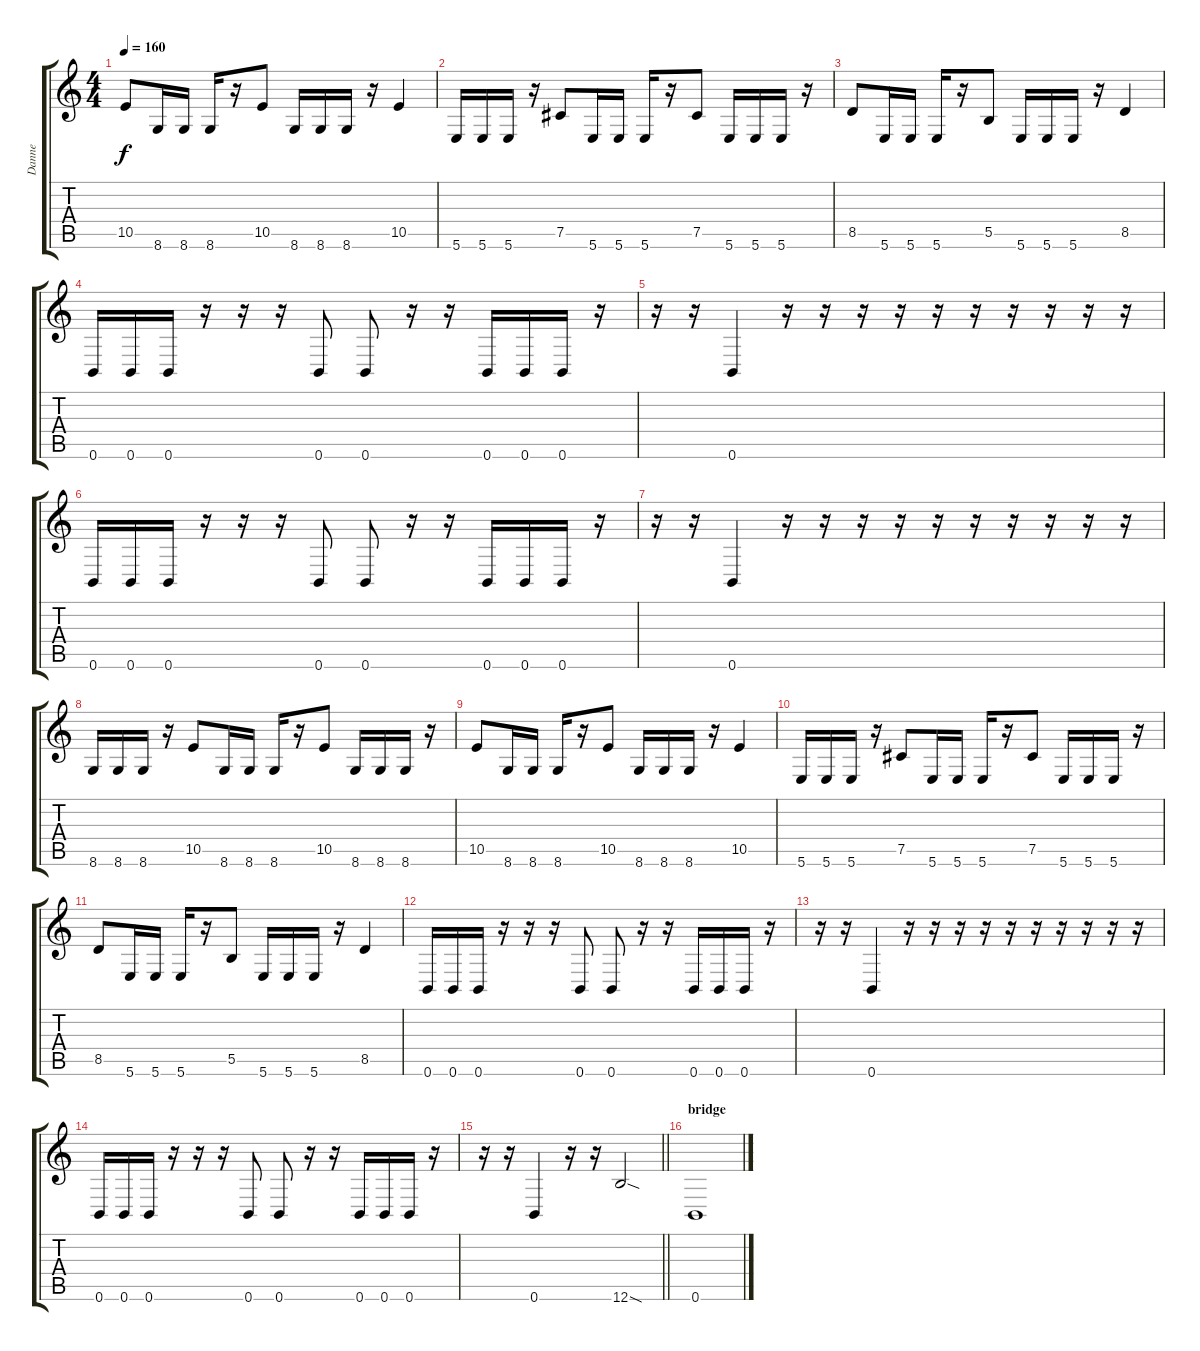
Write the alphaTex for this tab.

\track ("Danne" "Danne") {instrument distortionguitar}
\staff {score tabs}
\tuning (Db4 Ab3 E3 B2 Gb2 B1) {hide}
\ts (4 4)
\tempo 160
\clef g2
\ks c
10.5.8{dy f} 8.6.16 8.6.16 8.6.16 r.16 10.5.8 8.6.16 8.6.16 8.6.16 r.16 10.5.4 |
5.6.16 5.6.16 5.6.16 r.16 7.5.8 5.6.16 5.6.16 5.6.16 r.16 7.5.8 5.6.16 5.6.16 5.6.16 r.16 |
8.5.8 5.6.16 5.6.16 5.6.16 r.16 5.5.8 5.6.16 5.6.16 5.6.16 r.16 8.5.4 |
0.6.16 0.6.16 0.6.16 r.16 r.16 r.16 0.6.8 0.6.8 r.16 r.16 0.6.16 0.6.16 0.6.16 r.16 |
r.16 r.16 0.6.4 r.16 r.16 r.16 r.16 r.16 r.16 r.16 r.16 r.16 r.16 |
0.6.16 0.6.16 0.6.16 r.16 r.16 r.16 0.6.8 0.6.8 r.16 r.16 0.6.16 0.6.16 0.6.16 r.16 |
r.16 r.16 0.6.4 r.16 r.16 r.16 r.16 r.16 r.16 r.16 r.16 r.16 r.16 |
8.6.16 8.6.16 8.6.16 r.16 10.5.8 8.6.16 8.6.16 8.6.16 r.16 10.5.8 8.6.16 8.6.16 8.6.16 r.16 |
10.5.8 8.6.16 8.6.16 8.6.16 r.16 10.5.8 8.6.16 8.6.16 8.6.16 r.16 10.5.4 |
5.6.16 5.6.16 5.6.16 r.16 7.5.8 5.6.16 5.6.16 5.6.16 r.16 7.5.8 5.6.16 5.6.16 5.6.16 r.16 |
8.5.8 5.6.16 5.6.16 5.6.16 r.16 5.5.8 5.6.16 5.6.16 5.6.16 r.16 8.5.4 |
0.6.16 0.6.16 0.6.16 r.16 r.16 r.16 0.6.8 0.6.8 r.16 r.16 0.6.16 0.6.16 0.6.16 r.16 |
r.16 r.16 0.6.4 r.16 r.16 r.16 r.16 r.16 r.16 r.16 r.16 r.16 r.16 |
0.6.16 0.6.16 0.6.16 r.16 r.16 r.16 0.6.8 0.6.8 r.16 r.16 0.6.16 0.6.16 0.6.16 r.16 |
\barLineRight lightlight
r.16 r.16 0.6.4 r.16 r.16 12.6{sod}.2 |
\section ("" "bridge")
0.6.1
